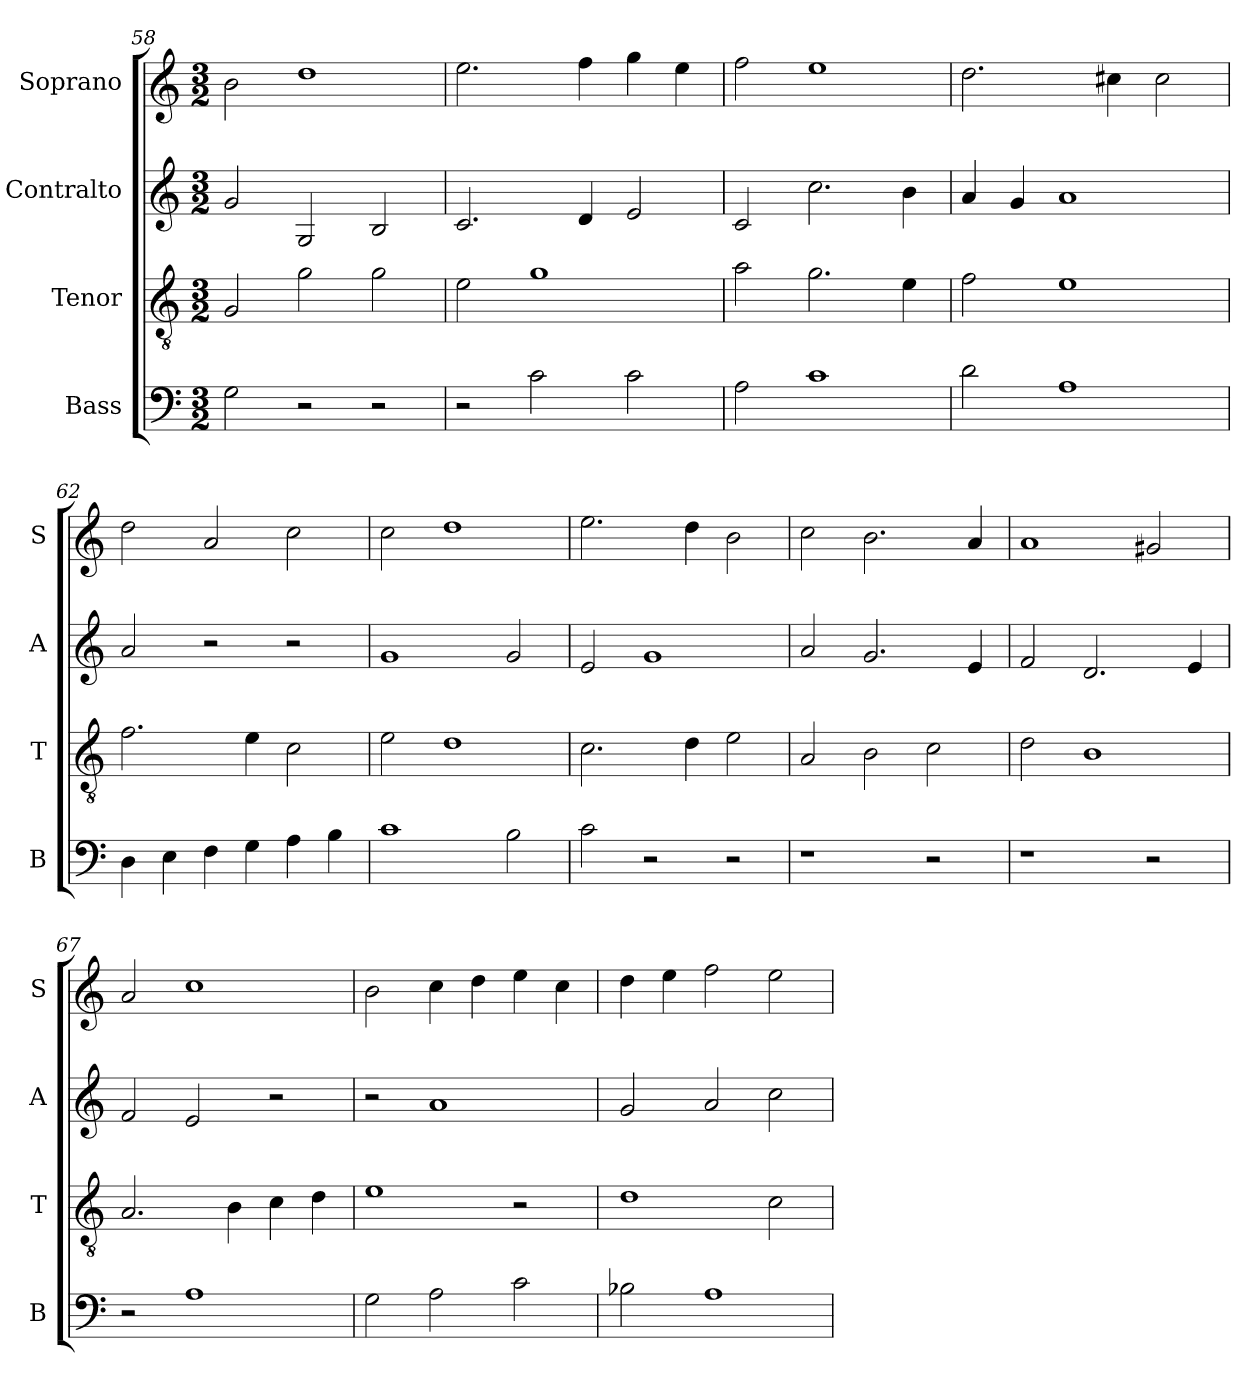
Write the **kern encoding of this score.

**kern	**kern	**kern	**kern
*part4	*part3	*part2	*part1
*staff4	*staff3	*staff2	*staff1
*I"Bass	*I"Tenor	*I"Contralto	*I"Soprano
*I'B	*I'T	*I'A	*I'S
*clefF4	*clefGv2	*clefG2	*clefG2
*k[]	*k[]	*k[]	*k[]
*G:mix	*G:mix	*G:mix	*G:mix
*M3/2	*M3/2	*M3/2	*M3/2
=58	=58	=58	=58
2G	2G	2g	2b
2r	2g	2G	1dd
2r	2g	2B	.
=59	=59	=59	=59
2r	2e	2.c	2.ee
2c	1g	.	.
.	.	4d	4ff
2c	.	2e	4gg
.	.	.	4ee
=60	=60	=60	=60
2A	2a	2c	2ff
1c	2.g	2.cc	1ee
.	4e	4b	.
=61	=61	=61	=61
2d	2f	4a	2.dd
.	.	4g	.
1A	1e	1a	.
.	.	.	4cc#X
.	.	.	2cc#
=62	=62	=62	=62
4D	2.f	2a	2dd
4E	.	.	.
4F	.	2r	2a
4G	4e	.	.
4A	2c	2r	2cc
4B	.	.	.
=63	=63	=63	=63
1c	2e	1g	2cc
.	1d	.	1dd
2B	.	2g	.
=64	=64	=64	=64
2c	2.c	2e	2.ee
2r	.	1g	.
.	4d	.	4dd
2r	2e	.	2b
=65	=65	=65	=65
1r	2A	2a	2cc
.	2B	2.g	2.b
2r	2c	.	.
.	.	4e	4a
=66	=66	=66	=66
1r	2d	2f	1a
.	1B	2.d	.
2r	.	.	2g#X
.	.	4e	.
=67	=67	=67	=67
2r	2.A	2f	2a
1A	.	2e	1cc
.	4B	.	.
.	4c	2r	.
.	4d	.	.
=68	=68	=68	=68
2G	1e	2r	2b
2A	.	1a	4cc
.	.	.	4dd
2c	2r	.	4ee
.	.	.	4cc
=69	=69	=69	=69
2B-X	1d	2g	4dd
.	.	.	4ee
1A	.	2a	2ff
.	2c	2cc	2ee
=	=	=	=
*-	*-	*-	*-
